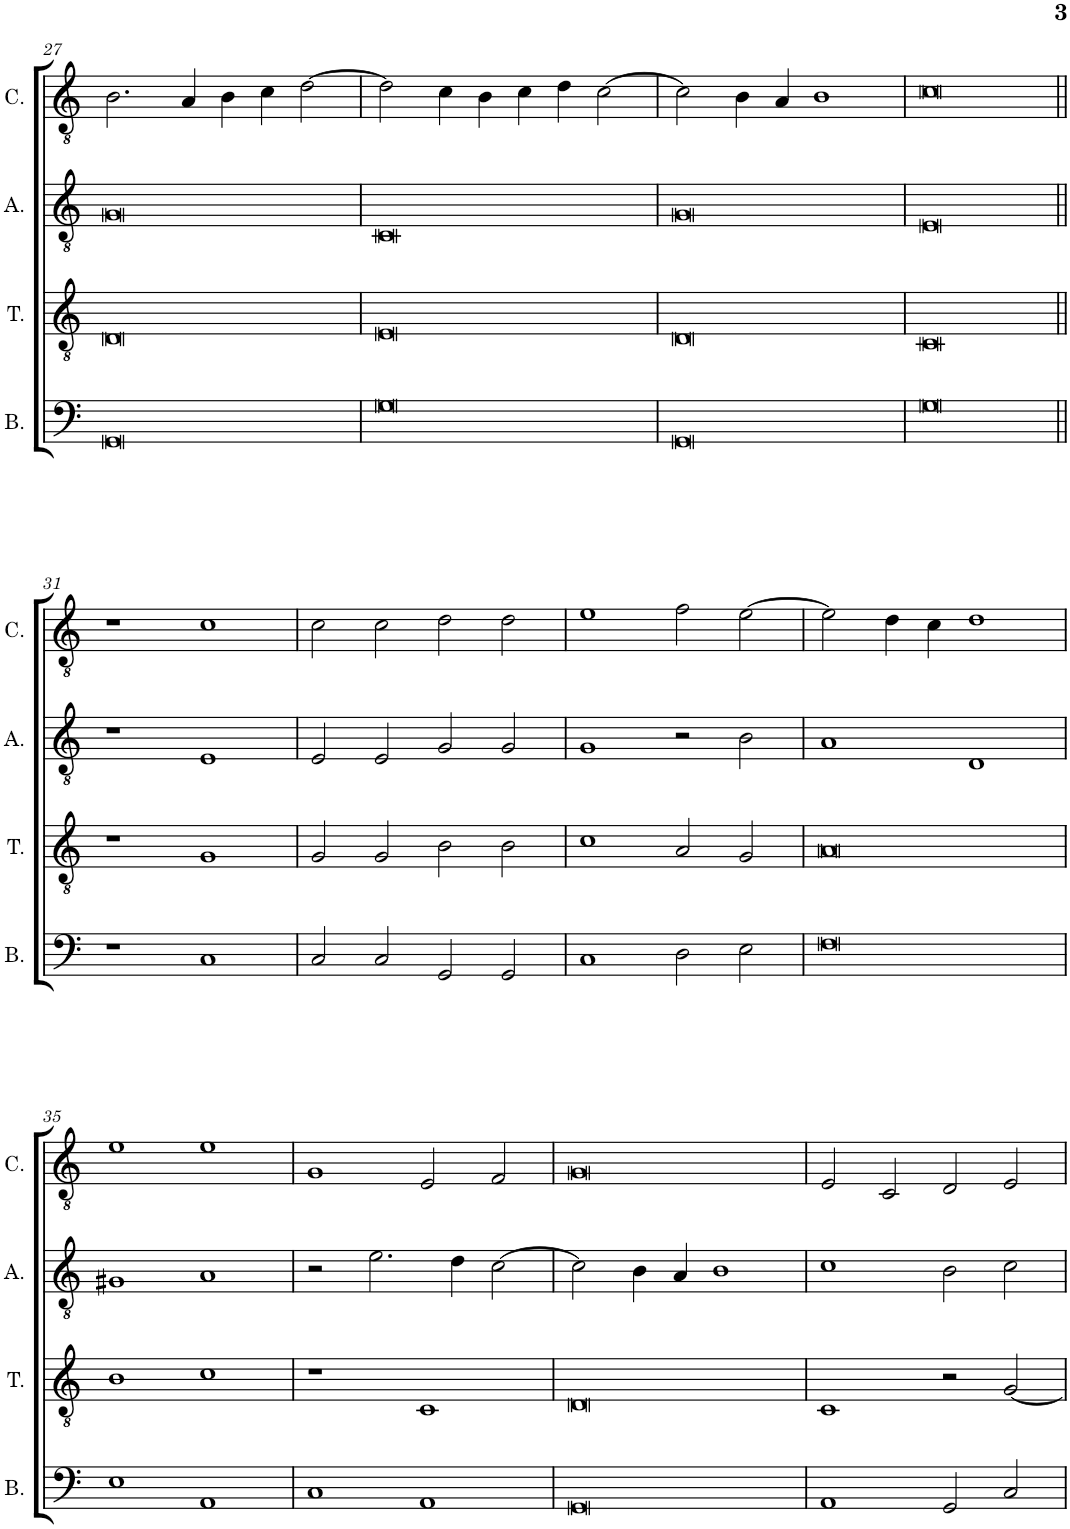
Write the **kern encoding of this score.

**kern	**kern	**kern	**kern
*part4	*part3	*part2	*part1
*staff4	*staff3	*staff2	*staff1
*I"Bassus	*I"Tenor	*I"Altus	*I"Cantus
*I'B.	*I'T.	*I'A.	*I'C.
!!LO:PB:g=z
*clefF4	*clefGv2	*clefGv2	*clefGv2
*k[]	*k[]	*k[]	*k[]
*M2/1	*M2/1	*M2/1	*M2/1
=27	=27	=27	=27
0GG	0D	0G	2.B\
.	.	.	4A/
.	.	.	4B\
.	.	.	4c\
.	.	.	[2d\
=28	=28	=28	=28
0G	0E	0C	2d\]
.	.	.	4c\
.	.	.	4B\
.	.	.	4c\
.	.	.	4d\
.	.	.	[2c\
=29	=29	=29	=29
0GG	0D	0G	2c\]
.	.	.	4B\
.	.	.	4A/
.	.	.	1B
=30	=30	=30	=30
0G	0C	0E	0c
!!LO:LB:g=z
=31||	=31||	=31||	=31||
1r	1r	1r	1r
1C	1G	1E	1c
=32	=32	=32	=32
2C/	2G/	2E/	2c\
2C/	2G/	2E/	2c\
2GG/	2B\	2G/	2d\
2GG/	2B\	2G/	2d\
=33	=33	=33	=33
1C	1c	1G	1e
2D\	2A/	2r	2f\
2E\	2G/	2B\	[2e\
=34	=34	=34	=34
0F	0A	1A	2e\]
.	.	.	4d\
.	.	.	4c\
.	.	1D	1d
!!LO:LB:g=z
=35	=35	=35	=35
1E	1B	1G#X	1e
1AA	1c	1A	1e
=36	=36	=36	=36
1C	1r	2r	1G
.	.	2.e\	.
1AA	1C	.	2E/
.	.	4d\	.
.	.	[2c\	2F/
=37	=37	=37	=37
0GG	0D	2c\]	0G
.	.	4B\	.
.	.	4A/	.
.	.	1B	.
=38	=38	=38	=38
1AA	1C	1c	2E/
.	.	.	2C/
2GG/	2r	2B\	2D/
2C/	[2G/	2c\	2E/
=	=	=	=
*-	*-	*-	*-
